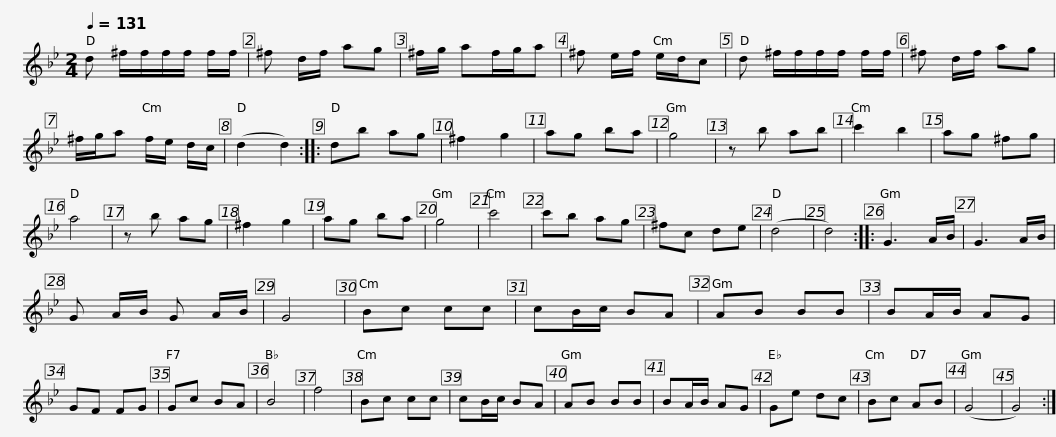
X:1
L:1/8
Q:1/4=131
M:2/4
I:linebreak $
K:Gmin
V:1 treble
V:1
 d ^f/f/f/f/ f/f/ | ^f d/f/ ag | ^f/g/ af/g/a | ^f e/f/ e/d/c | d ^f/f/f/f/ f/f/ | %5
 ^f d/f/ ag | ^f/g/a f/e/ d/c/ |$ (d2 d2) :: db ag | ^f2 g2 | %10
 ag ba | g4 | z b ab | c'2 b2 | ag ^fg | %15
 a4 | z b ag | ^f2 g2 |$ ag ba | g4 | %20
 c'4 | c'b ag | ^fc de | (d4 | d4) :: %25
 G3 A/B/ | G3 A/B/ | G A/B/ G A/B/ | G4 | Bc cc |$ %30
 cB/c/ BA | AB BB | BA/B/ AG | GF FG | Gc BA | %35
 B4 | f4 | Bc cc | cB/c/ BA | AB BB | %40
 BA/B/ AG |$ Ge dc | Bc AB | (G4 | G4) :| %45
